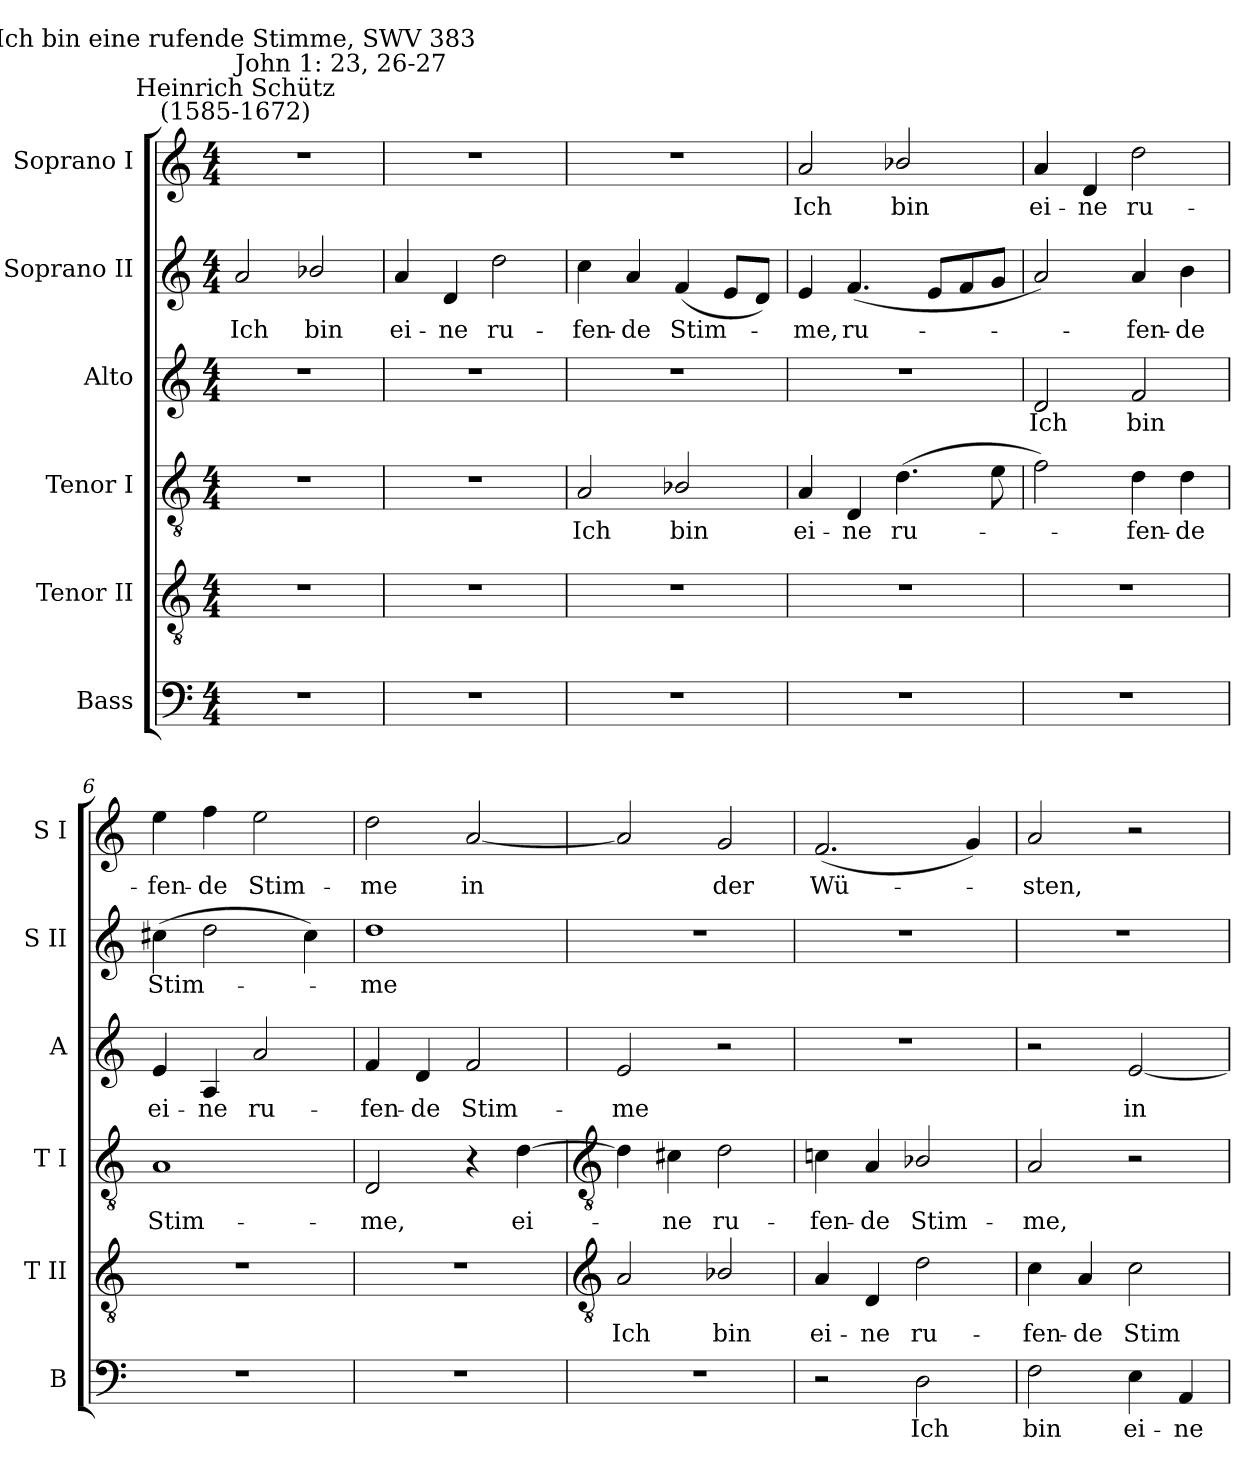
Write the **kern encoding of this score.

**kern	**text	**kern	**text	**kern	**text	**kern	**text	**kern	**text	**kern	**text
*part6	*part6	*part5	*part5	*part4	*part4	*part3	*part3	*part2	*part2	*part1	*part1
*staff6	*staff6	*staff5	*staff5	*staff4	*staff4	*staff3	*staff3	*staff2	*staff2	*staff1	*staff1
*I"Bass	*	*I"Tenor II	*	*I"Tenor I	*	*I"Alto	*	*I"Soprano II	*	*I"Soprano I	*
*I'B	*	*I'T II	*	*I'T I	*	*I'A	*	*I'S II	*	*I'S I	*
*clefF4	*	*clefGv2	*	*clefGv2	*	*clefG2	*	*clefG2	*	*clefG2	*
*k[]	*	*k[]	*	*k[]	*	*k[]	*	*k[]	*	*k[]	*
*C:	*	*C:	*	*C:	*	*C:	*	*C:	*	*C:	*
*M4/4	*	*M4/4	*	*M4/4	*	*M4/4	*	*M4/4	*	*M4/4	*
=1	=1	=1	=1	=1	=1	=1	=1	=1	=1	=1	=1
!	!	!	!	!	!	!	!	!	!	!LO:TX:a:cj:t=Heinrich Schütz\n(1585-1672)	!
!	!	!	!	!	!	!	!	!	!	!LO:TX:a:t=John 1&colon; 23, 26-27	!
!	!	!	!	!	!	!	!	!	!	!LO:TX:a:cj:t=Ich bin eine rufende Stimme, SWV 383	!
!	!	!	!	!	!	!	!	!	!LO:LY:b	!	!
1r	.	1r	.	1r	.	1r	.	2a	Ich	1r	.
!	!	!	!	!	!	!	!	!	!LO:LY:b	!	!
.	.	.	.	.	.	.	.	2b-X/	bin	.	.
=2	=2	=2	=2	=2	=2	=2	=2	=2	=2	=2	=2
!	!	!	!	!	!	!	!	!	!LO:LY:b	!	!
1r	.	1r	.	1r	.	1r	.	4a	ei-	1r	.
!	!	!	!	!	!	!	!	!	!LO:LY:b	!	!
.	.	.	.	.	.	.	.	4d	-ne	.	.
!	!	!	!	!	!	!	!	!	!LO:LY:b	!	!
.	.	.	.	.	.	.	.	2dd	ru-	.	.
=3	=3	=3	=3	=3	=3	=3	=3	=3	=3	=3	=3
!	!	!	!	!	!LO:LY:b	!	!	!	!LO:LY:b	!	!
1r	.	1r	.	2A	Ich	1r	.	4cc	-fen-	1r	.
!	!	!	!	!	!	!	!	!	!LO:LY:b	!	!
.	.	.	.	.	.	.	.	4a	-de	.	.
!	!	!	!	!	!LO:LY:b	!	!	!	!LO:LY:b	!	!
.	.	.	.	2B-X/	bin	.	.	(<4f	Stim-	.	.
.	.	.	.	.	.	.	.	8eL	.	.	.
.	.	.	.	.	.	.	.	8dJ)	.	.	.
=4	=4	=4	=4	=4	=4	=4	=4	=4	=4	=4	=4
!	!	!	!	!	!LO:LY:b	!	!	!	!LO:LY:b	!	!LO:LY:b
1r	.	1r	.	4A	ei-	1r	.	4e	me,	2a	Ich
!	!	!	!	!	!LO:LY:b	!	!	!	!LO:LY:b	!	!
.	.	.	.	4D	-ne	.	.	(<4.f	ru-	.	.
!	!	!	!	!	!LO:LY:b	!	!	!	!	!	!LO:LY:b
.	.	.	.	(>4.d	ru-	.	.	.	.	2b-X/	bin
.	.	.	.	.	.	.	.	8eL	.	.	.
.	.	.	.	.	.	.	.	8f	.	.	.
.	.	.	.	8e	.	.	.	8gJ	.	.	.
=5	=5	=5	=5	=5	=5	=5	=5	=5	=5	=5	=5
!	!	!	!	!	!	!	!LO:LY:b	!	!	!	!LO:LY:b
1r	.	1r	.	2f)	.	2d	Ich	2a)	.	4a	ei-
!	!	!	!	!	!	!	!	!	!	!	!LO:LY:b
.	.	.	.	.	.	.	.	.	.	4d	-ne
!	!	!	!	!	!LO:LY:b	!	!LO:LY:b	!	!LO:LY:b	!	!LO:LY:b
.	.	.	.	4d	fen-	2f	bin	4a	fen-	2dd	ru-
!	!	!	!	!	!LO:LY:b	!	!	!	!LO:LY:b	!	!
.	.	.	.	4d	-de	.	.	4b	-de	.	.
=6	=6	=6	=6	=6	=6	=6	=6	=6	=6	=6	=6
!	!	!	!	!	!LO:LY:b	!	!LO:LY:b	!	!LO:LY:b	!	!LO:LY:b
1r	.	1r	.	1A	Stim-	4e	ei-	(>4cc#X	Stim-	4ee	-fen-
!	!	!	!	!	!	!	!LO:LY:b	!	!	!	!LO:LY:b
.	.	.	.	.	.	4A	-ne	2dd	.	4ff	-de
!	!	!	!	!	!	!	!LO:LY:b	!	!	!	!LO:LY:b
.	.	.	.	.	.	2a	ru-	.	.	2ee	Stim-
.	.	.	.	.	.	.	.	4cc#)	.	.	.
=7	=7	=7	=7	=7	=7	=7	=7	=7	=7	=7	=7
!	!	!	!	!	!LO:LY:b	!	!LO:LY:b	!	!LO:LY:b	!	!LO:LY:b
1r	.	1r	.	2D	-me,	4f	-fen-	1dd	me	2dd	-me
!	!	!	!	!	!	!	!LO:LY:b	!	!	!	!
.	.	.	.	.	.	4d	-de	.	.	.	.
!	!	!	!	!	!	!	!LO:LY:b	!	!	!	!LO:LY:b
.	.	.	.	4r	.	2f	Stim-	.	.	[2a	in
!	!	!	!	!	!LO:LY:b	!	!	!	!	!	!
.	.	.	.	[4d	ei-	.	.	.	.	.	.
!!LO:LB:g=z
=8	=8	=8	=8	=8	=8	=8	=8	=8	=8	=8	=8
*	*	*clefGv2	*	*clefGv2	*	*	*	*	*	*	*
!	!	!	!LO:LY:b	!	!	!	!LO:LY:b	!	!	!	!
1r	.	2A	Ich	4d]	.	2e	-me	1r	.	2a]	.
!	!	!	!	!	!LO:LY:b	!	!	!	!	!	!
.	.	.	.	4c#X	ne	.	.	.	.	.	.
!	!	!	!LO:LY:b	!	!LO:LY:b	!	!	!	!	!	!LO:LY:b
.	.	2B-X/	bin	2d	ru-	2r	.	.	.	2g	der
=9	=9	=9	=9	=9	=9	=9	=9	=9	=9	=9	=9
!	!	!	!LO:LY:b	!	!LO:LY:b	!	!	!	!	!	!LO:LY:b
2r	.	4A	ei-	4cn	-fen-	1r	.	1r	.	(<2.f	Wü-
!	!	!	!LO:LY:b	!	!LO:LY:b	!	!	!	!	!	!
.	.	4D	-ne	4A	-de	.	.	.	.	.	.
!	!LO:LY:b	!	!LO:LY:b	!	!LO:LY:b	!	!	!	!	!	!
2D	Ich	2d	ru-	2B-X/	Stim-	.	.	.	.	.	.
.	.	.	.	.	.	.	.	.	.	4g)	.
=10	=10	=10	=10	=10	=10	=10	=10	=10	=10	=10	=10
!	!LO:LY:b	!	!LO:LY:b	!	!LO:LY:b	!	!	!	!	!	!LO:LY:b
2F	bin	4c	-fen-	2A	-me,	2r	.	1r	.	2a	sten,
!	!	!	!LO:LY:b	!	!	!	!	!	!	!	!
.	.	4A	-de	.	.	.	.	.	.	.	.
!	!LO:LY:b	!	!LO:LY:b	!	!	!	!LO:LY:b	!	!	!	!
4E	ei-	2c	Stim-	2r	.	[2e	in	.	.	2r	.
!	!LO:LY:b	!	!	!	!	!	!	!	!	!	!
4AA	-ne	.	.	.	.	.	.	.	.	.	.
=	=	=	=	=	=	=	=	=	=	=	=
*-	*-	*-	*-	*-	*-	*-	*-	*-	*-	*-	*-
